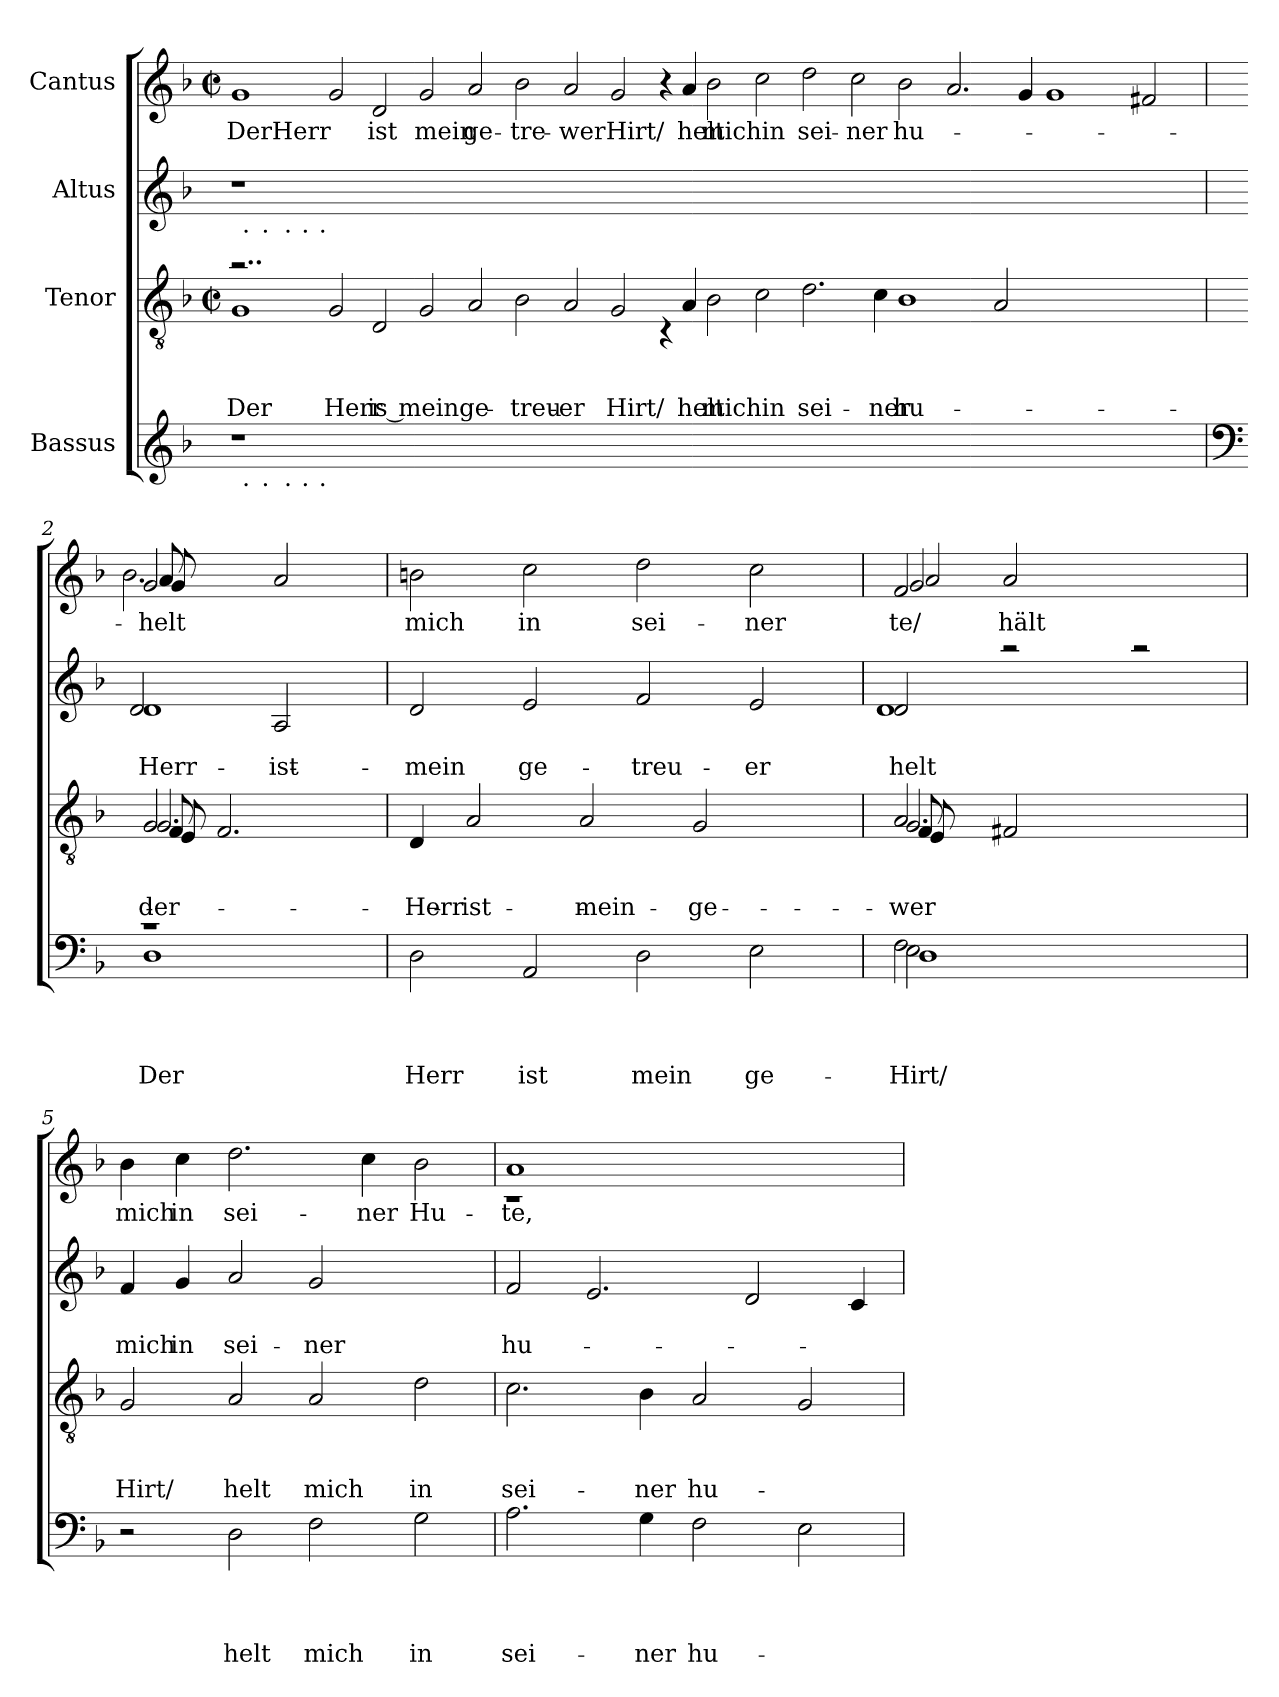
**kern	**text	**text	**text	**text	**kern	**text	**text	**text	**kern	**text	**text	**kern	**text
*part4	*part4	*part4	*part4	*part4	*part3	*part3	*part3	*part3	*part2	*part2	*part2	*part1	*part1
*staff4	*staff4	*staff4	*staff4	*staff4	*staff3	*staff3	*staff3	*staff3	*staff2	*staff2	*staff2	*staff1	*staff1
*I"Bassus	*	*	*	*	*I"Tenor	*	*	*	*I"Altus	*	*	*I"Cantus	*
*clefG2	*	*	*	*	*clefGv2	*	*	*	*clefG2	*	*	*clefG2	*
*k[b-]	*	*	*	*	*k[b-]	*	*	*	*k[b-]	*	*	*k[b-]	*
*F:	*	*	*	*	*F:	*	*	*	*F:	*	*	*F:	*
*	*	*	*	*	*M2/2	*	*	*	*	*	*	*M2/2	*
*	*	*	*	*	*met(c|)	*	*	*	*	*	*	*met(c|)	*
=1	=1	=1	=1	=1	=1	=1	=1	=1	=1	=1	=1	=1	=1
!	!	!	!	!	!LO:N:vis=1	!	!	!LO:LY:b	!	!	!	!	!LO:LY:b
*^	*	*	*	*	*^	*	*	*	*^	*	*	*	*
*	*^	*	*	*	*	*	*	*	*	*	*	*^	*	*	*	*
*	*	*^	*	*	*	*	*	*	*	*	*	*	*	*^	*	*	*	*
*	*	*	*^	*	*	*	*	*	*	*	*	*	*	*	*	*^	*	*	*	*
*	*	*	*	*^	*	*	*	*	*	*	*	*	*	*	*	*	*	*^	*	*	*	*
1r	16.ryy	4ryy	2ryy	2.ryy	2ryy	.	.	.	.	2..ra	1G	.	.	Der	1r	16.ryy	4ryy	2ryy	2.ryy	2ryy	.	.	1g	DerHerr
!	!	!	!	!	!	!	!	!	!	!	!	!	!	!	!	!LO:TX:b:t=.	!	!	!	!	!	!	!	!
!	!LO:TX:b:t=.	!	!	!	!	!	!	!	!	!	!	!	!	!	!	!	!	!	!	!	!	!	!	!
.	1ryy	.	.	.	.	.	.	.	.	.	.	.	.	.	.	1ryy	.	.	.	.	.	.	.	.
.	.	32ryy	.	.	.	.	.	.	.	.	.	.	.	.	.	.	32ryy	.	.	.	.	.	.	.
!	!	!	!	!	!	!	!	!	!	!	!	!	!	!	!	!	!LO:TX:b:t=.	!	!	!	!	!	!	!
!	!	!LO:TX:b:t=.	!	!	!	!	!	!	!	!	!	!	!	!	!	!	!	!	!	!	!	!	!	!
.	.	1ryy	.	.	.	.	.	.	.	.	.	.	.	.	.	.	1ryy	.	.	.	.	.	.	.
.	.	.	32ryy	.	4ryy	.	.	.	.	.	.	.	.	.	.	.	.	32ryy	.	4ryy	.	.	.	.
!	!	!	!	!	!	!	!	!	!	!	!	!	!	!	!	!	!	!LO:TX:b:t=.	!	!	!	!	!	!
!	!	!	!LO:TX:b:t=.	!	!	!	!	!	!	!	!	!	!	!	!	!	!	!	!	!	!	!	!	!
.	.	.	1ryy	.	.	.	.	.	.	.	.	.	.	.	.	.	.	1ryy	.	.	.	.	.	.
!	!	!	!	!	!	!	!	!	!	!	!	!	!	!	!	!	!	!	!LO:TX:b:t=.	!	!	!	!	!
!	!	!	!	!LO:TX:b:t=.	!	!	!	!	!	!	!	!	!	!	!	!	!	!	!	!	!	!	!	!
.	.	.	.	1ryy	8ryy	.	.	.	.	.	.	.	.	.	.	.	.	.	1ryy	8ryy	.	.	.	.
.	.	.	.	.	32ryy	.	.	.	.	1.ryy	.	.	.	.	.	.	.	.	.	32ryy	.	.	.	.
!	!	!	!	!	!	!	!	!	!	!	!	!	!	!	!	!	!	!	!	!LO:TX:b:t=.	!	!	!	!
!	!	!	!	!	!LO:TX:b:t=.	!	!	!	!	!	!	!	!	!	!	!	!	!	!	!	!	!	!	!
.	.	.	.	.	1ryy	.	.	.	.	.	.	.	.	.	.	.	.	.	.	1ryy	.	.	.	.
!	!	!	!	!	!	!	!	!	!	!	!	!	!	!LO:LY:b	!	!	!	!	!	!	!	!	!	!
000ryy	.	.	.	.	.	.	.	.	.	.	2G/	.	.	Herr	000ryy	.	.	.	.	.	.	.	2g/	.
.	1ryy	.	.	.	.	.	.	.	.	.	.	.	.	.	.	1ryy	.	.	.	.	.	.	.	.
.	.	1ryy	.	.	.	.	.	.	.	.	.	.	.	.	.	.	1ryy	.	.	.	.	.	.	.
!	!	!	!	!	!	!	!	!	!	!	!	!	!	!LO:LY:b	!	!	!	!	!	!	!	!	!	!LO:LY:b
.	.	.	.	.	.	.	.	.	.	.	2D/	.	.	is meinge-	.	.	.	.	.	.	.	.	2d/	ist
.	.	.	1ryy	.	.	.	.	.	.	.	.	.	.	.	.	.	.	1ryy	.	.	.	.	.	.
.	.	.	.	1ryy	.	.	.	.	.	.	.	.	.	.	.	.	.	.	1ryy	.	.	.	.	.
.	.	.	.	.	1ryy	.	.	.	.	.	.	.	.	.	.	.	.	.	.	1ryy	.	.	.	.
!	!	!	!	!	!	!	!	!	!	!	!	!	!	!	!	!	!	!	!	!	!	!	!	!LO:LY:b
.	.	.	.	.	.	.	.	.	.	.	2G/	.	.	.	.	.	.	.	.	.	.	.	2g/	mein
.	1ryy	.	.	.	.	.	.	.	.	.	.	.	.	.	.	1ryy	.	.	.	.	.	.	.	.
.	.	1ryy	.	.	.	.	.	.	.	.	.	.	.	.	.	.	1ryy	.	.	.	.	.	.	.
.	.	.	.	.	.	.	.	.	.	1ryy	.	.	.	.	.	.	.	.	.	.	.	.	.	.
!	!	!	!	!	!	!	!	!	!	!	!	!	!	!	!	!	!	!	!	!	!	!	!	!LO:LY:b
.	.	.	.	.	.	.	.	.	.	.	2A/	.	.	.	.	.	.	.	.	.	.	.	2a/	ge-
.	.	.	1ryy	.	.	.	.	.	.	.	.	.	.	.	.	.	.	1ryy	.	.	.	.	.	.
.	.	.	.	1ryy	.	.	.	.	.	.	.	.	.	.	.	.	.	.	1ryy	.	.	.	.	.
.	.	.	.	.	1ryy	.	.	.	.	.	.	.	.	.	.	.	.	.	.	1ryy	.	.	.	.
!	!	!	!	!	!	!	!	!	!	!	!	!	!	!LO:LY:b	!	!	!	!	!	!	!	!	!	!LO:LY:b
.	.	.	.	.	.	.	.	.	.	.	2B-\	.	.	-treu-	.	.	.	.	.	.	.	.	2b-\	-tre-
.	1ryy	.	.	.	.	.	.	.	.	.	.	.	.	.	.	1ryy	.	.	.	.	.	.	.	.
.	.	1ryy	.	.	.	.	.	.	.	.	.	.	.	.	.	.	1ryy	.	.	.	.	.	.	.
.	.	.	.	.	.	.	.	.	.	1ryy	.	.	.	.	.	.	.	.	.	.	.	.	.	.
!	!	!	!	!	!	!	!	!	!	!	!	!	!	!LO:LY:b:rj	!	!	!	!	!	!	!	!	!	!LO:LY:b
.	.	.	.	.	.	.	.	.	.	.	2A/	.	.	-er	.	.	.	.	.	.	.	.	2a/	-wer
.	.	.	1ryy	.	.	.	.	.	.	.	.	.	.	.	.	.	.	1ryy	.	.	.	.	.	.
.	.	.	.	1ryy	.	.	.	.	.	.	.	.	.	.	.	.	.	.	1ryy	.	.	.	.	.
.	.	.	.	.	1ryy	.	.	.	.	.	.	.	.	.	.	.	.	.	.	1ryy	.	.	.	.
!	!	!	!	!	!	!	!	!	!	!	!	!	!	!LO:LY:b	!	!	!	!	!	!	!	!	!	!LO:LY:b
.	.	.	.	.	.	.	.	.	.	.	2G/	.	.	Hirt/	.	.	.	.	.	.	.	.	2g/	Hirt/
.	1ryy	.	.	.	.	.	.	.	.	.	.	.	.	.	.	1ryy	.	.	.	.	.	.	.	.
.	.	1ryy	.	.	.	.	.	.	.	.	.	.	.	.	.	.	1ryy	.	.	.	.	.	.	.
.	.	.	.	.	.	.	.	.	.	1ryy	.	.	.	.	.	.	.	.	.	.	.	.	.	.
.	.	.	.	.	.	.	.	.	.	.	4rC	.	.	.	.	.	.	.	.	.	.	.	4r	.
.	.	.	1ryy	.	.	.	.	.	.	.	.	.	.	.	.	.	.	1ryy	.	.	.	.	.	.
!	!	!	!	!	!	!	!	!	!	!	!	!	!	!LO:LY:b	!	!	!	!	!	!	!	!	!	!LO:LY:b
.	.	.	.	1ryy	.	.	.	.	.	.	4A/	.	.	helt	.	.	.	.	1ryy	.	.	.	4a/	helt
.	.	.	.	.	1ryy	.	.	.	.	.	.	.	.	.	.	.	.	.	.	1ryy	.	.	.	.
!	!	!	!	!	!	!	!	!	!	!	!	!	!	!LO:LY:b	!	!	!	!	!	!	!	!	!	!LO:LY:b
.	.	.	.	.	.	.	.	.	.	.	2B-\	.	.	michin	.	.	.	.	.	.	.	.	2b-\	michin
.	1ryy	.	.	.	.	.	.	.	.	.	.	.	.	.	.	1ryy	.	.	.	.	.	.	.	.
.	.	1ryy	.	.	.	.	.	.	.	.	.	.	.	.	.	.	1ryy	.	.	.	.	.	.	.
.	.	.	.	.	.	.	.	.	.	1ryy	.	.	.	.	.	.	.	.	.	.	.	.	.	.
.	.	.	.	.	.	.	.	.	.	.	2c\	.	.	.	.	.	.	.	.	.	.	.	2cc\	.
.	.	.	1ryy	.	.	.	.	.	.	.	.	.	.	.	.	.	.	1ryy	.	.	.	.	.	.
.	.	.	.	1ryy	.	.	.	.	.	.	.	.	.	.	.	.	.	.	1ryy	.	.	.	.	.
.	.	.	.	.	1ryy	.	.	.	.	.	.	.	.	.	.	.	.	.	.	1ryy	.	.	.	.
!	!	!	!	!	!	!	!	!	!	!	!	!	!	!LO:LY:b	!	!	!	!	!	!	!	!	!	!LO:LY:b
.	.	.	.	.	.	.	.	.	.	.	2.d\	.	.	sei-	.	.	.	.	.	.	.	.	2dd\	sei-
.	1ryy	.	.	.	.	.	.	.	.	.	.	.	.	.	.	1ryy	.	.	.	.	.	.	.	.
.	.	1ryy	.	.	.	.	.	.	.	.	.	.	.	.	.	.	1ryy	.	.	.	.	.	.	.
.	.	.	.	.	.	.	.	.	.	1ryy	.	.	.	.	.	.	.	.	.	.	.	.	.	.
!	!	!	!	!	!	!	!	!	!	!	!	!	!	!	!	!	!	!	!	!	!	!	!	!LO:LY:b:rj
.	.	.	.	.	.	.	.	.	.	.	.	.	.	.	.	.	.	.	.	.	.	.	2cc\	-ner
.	.	.	1ryy	.	.	.	.	.	.	.	.	.	.	.	.	.	.	1ryy	.	.	.	.	.	.
!	!	!	!	!	!	!	!	!	!	!	!	!	!	!LO:LY:b	!	!	!	!	!	!	!	!	!	!
.	.	.	.	1ryy	.	.	.	.	.	.	4c\	.	.	-ner	.	.	.	.	1ryy	.	.	.	.	.
.	.	.	.	.	1ryy	.	.	.	.	.	.	.	.	.	.	.	.	.	.	1ryy	.	.	.	.
!	!	!	!	!	!	!	!	!	!	!	!	!	!	!LO:LY:b	!	!	!	!	!	!	!	!	!	!LO:LY:b
.	.	.	.	.	.	.	.	.	.	.	1B-	.	.	hu-	.	.	.	.	.	.	.	.	2b-\	hu-
.	1ryy	.	.	.	.	.	.	.	.	.	.	.	.	.	.	1ryy	.	.	.	.	.	.	.	.
.	.	1ryy	.	.	.	.	.	.	.	.	.	.	.	.	.	.	1ryy	.	.	.	.	.	.	.
.	.	.	.	.	.	.	.	.	.	1ryy	.	.	.	.	.	.	.	.	.	.	.	.	.	.
.	.	.	.	.	.	.	.	.	.	.	.	.	.	.	.	.	.	.	.	.	.	.	2.a/	.
.	.	.	1ryy	.	.	.	.	.	.	.	.	.	.	.	.	.	.	1ryy	.	.	.	.	.	.
.	.	.	.	1ryy	.	.	.	.	.	.	.	.	.	.	.	.	.	.	1ryy	.	.	.	.	.
.	.	.	.	.	1ryy	.	.	.	.	.	.	.	.	.	.	.	.	.	.	1ryy	.	.	.	.
.	.	.	.	.	.	.	.	.	.	.	2A/	.	.	.	.	.	.	.	.	.	.	.	.	.
.	1ryy	.	.	.	.	.	.	.	.	.	.	.	.	.	.	1ryy	.	.	.	.	.	.	.	.
.	.	.	.	.	.	.	.	.	.	.	.	.	.	.	.	.	.	.	.	.	.	.	4g/	.
.	.	1ryy	.	.	.	.	.	.	.	.	.	.	.	.	.	.	1ryy	.	.	.	.	.	.	.
.	.	.	.	.	.	.	.	.	.	1ryy	.	.	.	.	.	.	.	.	.	.	.	.	.	.
.	.	.	.	.	.	.	.	.	.	.	1.ryy	.	.	.	.	.	.	.	.	.	.	.	1g	.
.	.	.	1ryy	.	.	.	.	.	.	.	.	.	.	.	.	.	.	1ryy	.	.	.	.	.	.
.	.	.	.	1ryy	.	.	.	.	.	.	.	.	.	.	.	.	.	.	1ryy	.	.	.	.	.
.	.	.	.	.	1ryy	.	.	.	.	.	.	.	.	.	.	.	.	.	.	1ryy	.	.	.	.
1ryy	.	.	.	.	.	.	.	.	.	.	.	.	.	.	1ryy	.	.	.	.	.	.	.	.	.
.	2ryy	.	.	.	.	.	.	.	.	.	.	.	.	.	.	2ryy	.	.	.	.	.	.	.	.
.	.	2ryy	.	.	.	.	.	.	.	.	.	.	.	.	.	.	2ryy	.	.	.	.	.	.	.
.	.	.	.	.	.	.	.	.	.	2ryy	.	.	.	.	.	.	.	.	.	.	.	.	.	.
.	.	.	.	.	.	.	.	.	.	.	.	.	.	.	.	.	.	.	.	.	.	.	2f#X/	.
.	.	.	4...ryy	.	.	.	.	.	.	.	.	.	.	.	.	.	.	4...ryy	.	.	.	.	.	.
.	4ryy	.	.	.	.	.	.	.	.	.	.	.	.	.	.	4ryy	.	.	.	.	.	.	.	.
.	.	.	.	4ryy	.	.	.	.	.	.	.	.	.	.	.	.	.	.	4ryy	.	.	.	.	.
.	.	8..ryy	.	.	.	.	.	.	.	.	.	.	.	.	.	.	8..ryy	.	.	.	.	.	.	.
.	8ryy	.	.	.	.	.	.	.	.	.	.	.	.	.	.	8ryy	.	.	.	.	.	.	.	.
.	.	.	.	.	.	.	.	.	.	8ryy	.	.	.	.	.	.	.	.	.	.	.	.	.	.
.	.	.	.	.	16.ryy	.	.	.	.	.	.	.	.	.	.	.	.	.	.	16.ryy	.	.	.	.
.	32ryy	.	.	.	.	.	.	.	.	.	.	.	.	.	.	32ryy	.	.	.	.	.	.	.	.
*v	*v	*v	*v	*v	*v	*	*	*	*	*	*	*	*	*	*v	*v	*v	*v	*v	*v	*	*	*	*
*	*	*	*	*	*v	*v	*	*	*	*	*	*	*	*
!!LO:LB:g=z
=2	=2	=2	=2	=2	=2	=2	=2	=2	=2	=2	=2	=2	=2
*clefF4	*	*	*	*	*	*	*	*	*	*	*	*	*
*^	*	*	*	*	*^	*	*	*	*^	*	*	*	*
*	*^	*	*	*	*	*	*	*	*	*	*	*^	*	*	*	*
*	*	*^	*	*	*	*	*	*	*	*	*	*	*	*^	*	*	*	*
*	*	*	*^	*	*	*	*	*	*	*	*	*	*	*	*	*^	*	*	*	*
*	*	*	*	*^	*	*	*	*	*	*	*	*	*	*	*	*	*	*^	*	*	*	*
!	!	!	!	!	!	!	!	!	!LO:LY:b	!	!	!	!	!LO:LY:b	!	!	!	!	!	!	!	!	!	!
!	!	!	!	!	!	!	!	!	!	!	!	!	!	!LO:LY:b	!	!	!	!	!	!	!	!LO:LY:b	!	!
*	*	*	*	*	*	*	*	*	*	*^	*^	*	*	*	*	*	*	*	*	*	*	*	*	*
!	!	!	!	!	!	!	!	!	!	!	!	!	!	!	!	!	!	!	!	!	!	!	!	!LO:LY:b	!	!LO:LY:b
*	*	*	*	*	*	*	*	*	*	*	*	*	*	*	*	*	*	*	*	*	*	*	*	*	*^	*
!	!	!	!	!	!	!	!	!	!	!	!	!	!	!	!	!	!	!	!	!	!	!	!	!	!	!	!LO:LY:b
*	*v	*v	*v	*v	*v	*	*	*	*	*	*	*	*	*	*	*	*	*v	*v	*v	*v	*v	*	*	*^	*^	*
1rc	1D	.	.	.	Der	2G/	2.G/	8F/	8E/	.	.	der	1d	2d/	.	Herr-	2g/	2.b-\	8a/	8g/	helt
.	.	.	.	.	.	.	.	2..ryy	8ryy	.	.	.	.	.	.	.	.	.	2..ryy	4.ryy	.
.	.	.	.	.	.	.	.	.	2.F/	.	.	.	.	.	.	.	.	.	.	.	.
!	!	!	!	!	!	!	!	!	!	!	!	!	!	!	!	!LO:LY:b	!	!	!	!	!
.	.	.	.	.	.	2ryy	.	.	.	.	.	.	.	2A/	.	-ist	2ryy	.	.	2a/	.
.	.	.	.	.	.	.	4ryy	.	.	.	.	.	.	.	.	.	.	4ryy	.	.	.
*v	*v	*	*	*	*	*	*	*	*	*	*	*	*v	*v	*	*	*	*v	*v	*v	*
*	*	*	*	*	*	*v	*v	*v	*	*	*	*	*	*	*	*	*
=3	=3	=3	=3	=3	=3	=3	=3	=3	=3	=3	=3	=3	=3	=3	=3
!	!	!	!	!LO:LY:b	!	!	!	!	!LO:LY:b	!	!	!LO:LY:b	!	!	!LO:LY:b
*	*	*	*	*	*v	*v	*	*	*	*	*	*	*v	*v	*
2D\	.	.	.	Herr	4D/	.	.	Herr	2d/	.	mein	2bn\	mich
!	!	!	!	!	!	!	!	!LO:LY:b	!	!	!	!	!
.	.	.	.	.	2A/	.	.	ist	.	.	.	.	.
!	!	!	!	!LO:LY:b	!	!	!	!	!	!	!LO:LY:b	!	!LO:LY:b
2AA/	.	.	.	ist	.	.	.	.	2e/	.	ge-	2cc\	in
!	!	!	!	!	!	!	!	!LO:LY:b	!	!	!	!	!
.	.	.	.	.	2A/	.	.	mein	.	.	.	.	.
!	!	!	!	!LO:LY:b	!	!	!	!	!	!	!LO:LY:b	!	!LO:LY:b
2D\	.	.	.	mein	.	.	.	.	2f/	.	-treu-	2dd\	sei-
!	!	!	!	!	!	!	!	!LO:LY:b	!	!	!	!	!
.	.	.	.	.	2G/	.	.	ge-	.	.	.	.	.
!	!	!	!	!LO:LY:b	!	!	!	!	!	!	!LO:LY:b:rj	!	!LO:LY:b:rj
2E\	.	.	.	ge-	.	.	.	.	2e/	.	-er	2cc\	-ner
.	.	.	.	.	4ryy	.	.	.	.	.	.	.	.
=4	=4	=4	=4	=4	=4	=4	=4	=4	=4	=4	=4	=4	=4
!	!	!	!	!LO:LY:b	!	!	!	!	!	!	!	!	!
*^	*	*	*	*	*	*	*	*	*	*	*	*	*
!	!	!	!	!	!LO:LY:b	!	!	!	!	!	!	!	!	!
*	*^	*	*	*	*	*	*	*	*	*	*	*	*	*
!	!	!	!	!	!	!LO:LY:b	!	!	!	!LO:LY:b	!	!	!	!	!
*	*	*	*	*	*	*	*^	*	*	*	*	*	*	*	*
!	!	!	!	!	!	!	!	!	!	!	!LO:LY:b	!	!	!LO:LY:b	!	!
*	*	*	*	*	*	*	*^	*^	*	*	*	*^	*	*	*	*
!	!	!	!	!	!	!	!	!	!	!	!	!	!	!	!	!	!LO:LY:b	!	!LO:LY:b
*	*	*	*	*	*	*	*	*	*	*	*	*	*	*	*	*	*	*^	*
*	*	*	*	*	*	*	*	*	*	*	*	*	*	*	*	*	*	*	*^	*
!	!	!	!	!	!	!	!	!	!	!	!	!	!	!	!	!	!	!	!	!	!LO:LY:b
2F\	2E\	1D	.	.	.	Hirt/	2A/	2.G/	8F/	8E/	.	.	-wer	2d/	1d	.	helt	2f/	2g/	2a/	-te/
.	.	.	.	.	.	.	.	.	2ryy	4.ryy	.	.	.	.	.	.	.	.	.	.	.
!	!	!	!	!	!	!	!	!	!	!	!	!	!	!	!	!	!	!	!	!	!LO:LY:b
2ryy	2ryy	.	.	.	.	.	2ryy	.	.	2F#X/	.	.	.	2raa	.	.	.	2ryy	2ryy	2a/	hält
.	.	.	.	.	.	.	.	.	2..ryy	.	.	.	.	.	.	.	.	.	.	.	.
.	.	.	.	.	.	.	.	2ryy	.	.	.	.	.	.	.	.	.	.	.	.	.
2ryy	2ryy	2ryy	.	.	.	.	2ryy	.	.	2ryy	.	.	.	2raa	2ryy	.	.	2ryy	2ryy	2ryy	.
.	.	.	.	.	.	.	.	4ryy	.	.	.	.	.	.	.	.	.	.	.	.	.
*v	*v	*v	*	*	*	*	*	*	*	*	*	*	*	*v	*v	*	*	*v	*v	*v	*
*	*	*	*	*	*	*v	*v	*v	*	*	*	*	*	*	*	*
=5	=5	=5	=5	=5	=5	=5	=5	=5	=5	=5	=5	=5	=5	=5
!	!	!	!	!	!	!	!	!	!LO:LY:b	!	!	!LO:LY:b	!	!LO:LY:b
*	*	*	*	*	*v	*v	*	*	*	*	*	*	*	*
2r	.	.	.	.	2G/	.	.	Hirt/	4f/	.	mich	4b-\	mich
!	!	!	!	!	!	!	!	!	!	!	!LO:LY:b	!	!LO:LY:b
.	.	.	.	.	.	.	.	.	4g/	.	in	4cc\	in
!	!	!	!	!LO:LY:b	!	!	!	!LO:LY:b	!	!	!LO:LY:b	!	!LO:LY:b
2D\	.	.	.	helt	2A/	.	.	helt	2a/	.	sei-	2.dd\	sei-
!	!	!	!	!LO:LY:b	!	!	!	!LO:LY:b	!	!	!LO:LY:b	!	!
2F\	.	.	.	mich	2A/	.	.	mich	2g/	.	-ner	.	.
!	!	!	!	!	!	!	!	!	!	!	!	!	!LO:LY:b
.	.	.	.	.	.	.	.	.	.	.	.	4cc\	-ner
!	!	!	!	!LO:LY:b	!	!	!	!LO:LY:b	!	!	!	!	!LO:LY:b
2G\	.	.	.	in	2d\	.	.	in	2ryy	.	.	2b-\	Hu-
=6	=6	=6	=6	=6	=6	=6	=6	=6	=6	=6	=6	=6	=6
*	*	*	*	*	*	*	*	*	*	*	*	*^	*
!	!	!	!	!LO:LY:b	!	!	!	!LO:LY:b	!	!	!LO:LY:b	!	!LO:N:vis=1	!LO:LY:b
2.A\	.	.	.	sei-	2.c\	.	.	sei-	2f/	.	hu-	1a	0rc	-te,
.	.	.	.	.	.	.	.	.	2.e/	.	.	.	.	.
!	!	!	!	!LO:LY:b	!	!	!	!LO:LY:b	!	!	!	!	!	!
4G\	.	.	.	-ner	4B-\	.	.	-ner	.	.	.	.	.	.
!	!	!	!	!LO:LY:b	!	!	!	!LO:LY:b	!	!	!	!	!	!
2F\	.	.	.	hu-	2A/	.	.	hu-	.	.	.	1ryy	.	.
.	.	.	.	.	.	.	.	.	2d/	.	.	.	.	.
2E\	.	.	.	.	2G/	.	.	.	.	.	.	.	.	.
.	.	.	.	.	.	.	.	.	4c/	.	.	.	.	.
*	*	*	*	*	*	*	*	*	*	*	*	*v	*v	*
=	=	=	=	=	=	=	=	=	=	=	=	=	=
*-	*-	*-	*-	*-	*-	*-	*-	*-	*-	*-	*-	*-	*-
